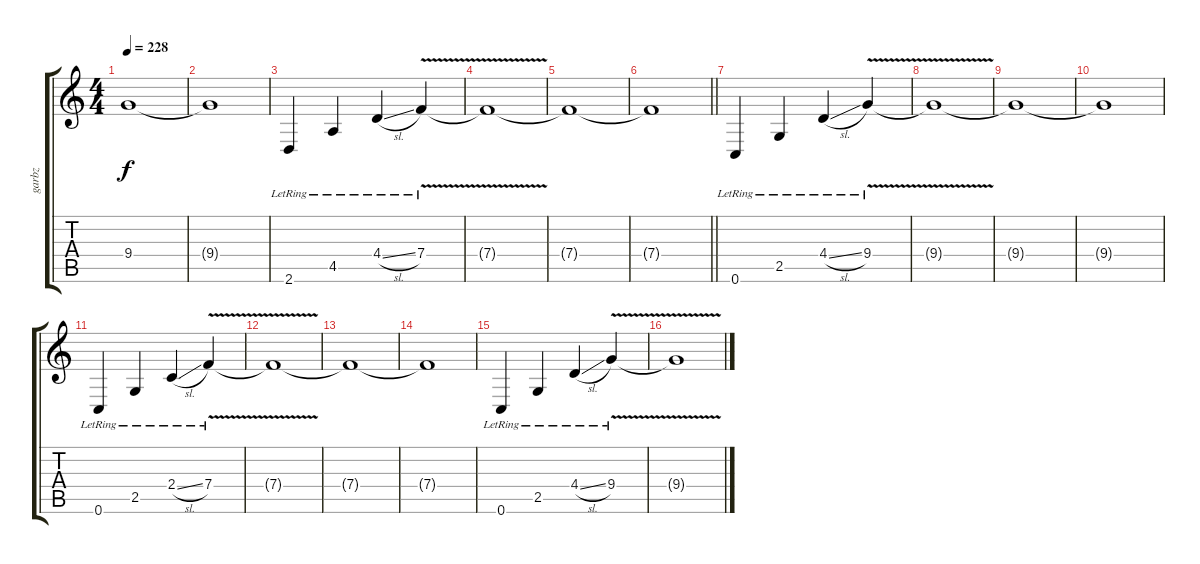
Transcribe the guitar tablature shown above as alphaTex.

\track ("garbz" "garbz") {instrument distortionguitar}
\staff {score tabs}
\tuning (C4 G3 Eb3 Bb2 F2 C2) {hide}
\ts (4 4)
\tempo 228
\clef g2
\ks c
9.4{t}.1{dy f} |
9.4{t}.1 |
2.6{lr}.4 4.5{lr}.4 4.4{sl lr}.4 7.4{v lr}.4 |
7.4{t}.1 |
7.4{t}.1 |
\barLineRight lightlight
7.4{t}.1 |
0.6{lr}.4 2.5{lr}.4 4.4{sl lr}.4 9.4{v lr}.4 |
9.4{t}.1 |
9.4{t}.1 |
9.4{t}.1 |
0.6{lr}.4 2.5{lr}.4 2.4{sl lr}.4 7.4{v lr}.4 |
7.4{t}.1 |
7.4{t}.1 |
7.4{t}.1 |
0.6{lr}.4 2.5{lr}.4 4.4{sl lr}.4 9.4{v lr}.4 |
9.4{t}.1
